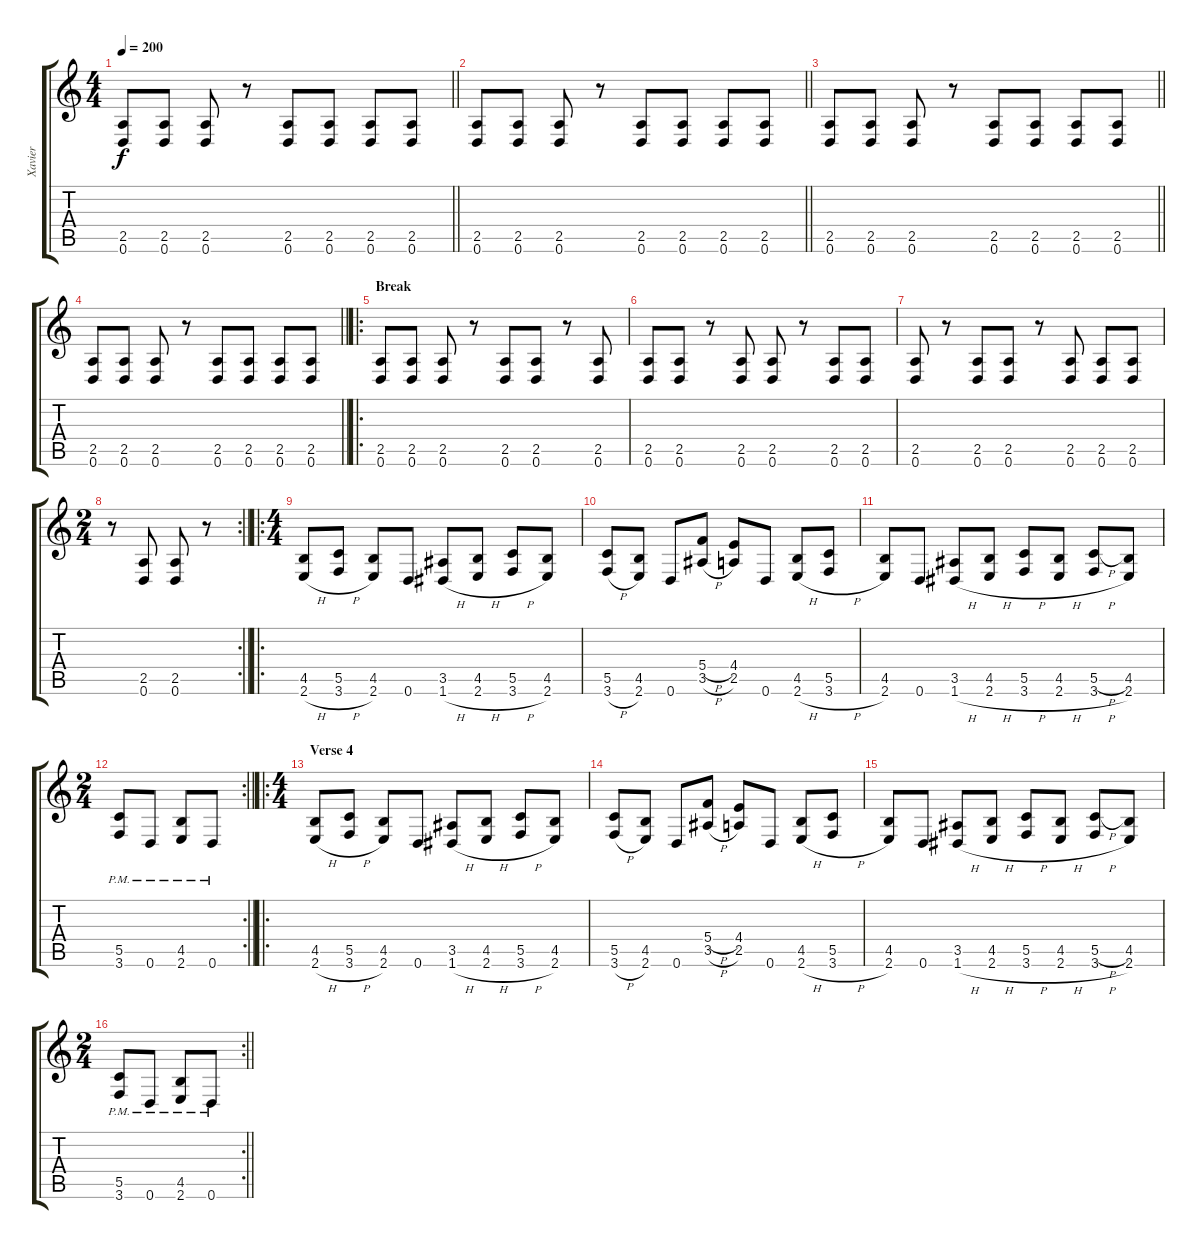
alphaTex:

\track ("Xavier" "Xavier") {instrument distortionguitar}
\staff {score tabs}
\tuning (D4 A3 F3 C3 G2 D2) {hide}
\ts (4 4)
\tempo 200
\clef g2
\barLineRight lightlight
\ks c
(2.5 0.6).8{dy f} (2.5 0.6).8 (2.5 0.6).8 r.8 (2.5 0.6).8 (2.5 0.6).8 (2.5 0.6).8 (2.5 0.6).8 |
\barLineRight lightlight
(2.5 0.6).8 (2.5 0.6).8 (2.5 0.6).8 r.8 (2.5 0.6).8 (2.5 0.6).8 (2.5 0.6).8 (2.5 0.6).8 |
\barLineRight lightlight
(2.5 0.6).8 (2.5 0.6).8 (2.5 0.6).8 r.8 (2.5 0.6).8 (2.5 0.6).8 (2.5 0.6).8 (2.5 0.6).8 |
\barLineRight lightlight
(2.5 0.6).8 (2.5 0.6).8 (2.5 0.6).8 r.8 (2.5 0.6).8 (2.5 0.6).8 (2.5 0.6).8 (2.5 0.6).8 |
\ro
\section ("" "Break")
(2.5 0.6).8 (2.5 0.6).8 (2.5 0.6).8 r.8 (2.5 0.6).8 (2.5 0.6).8 r.8 (2.5 0.6).8 |
(2.5 0.6).8 (2.5 0.6).8 r.8 (2.5 0.6).8 (2.5 0.6).8 r.8 (2.5 0.6).8 (2.5 0.6).8 |
(2.5 0.6).8 r.8 (2.5 0.6).8 (2.5 0.6).8 r.8 (2.5 0.6).8 (2.5 0.6).8 (2.5 0.6).8 |
\rc 2
\ts (2 4)
\barLineRight lightlight
r.8 (2.5 0.6).8 (2.5 0.6).8 r.8 |
\ro
\ts (4 4)
(4.5 2.6{h}).8 (5.5 3.6{h}).8 (4.5 2.6).8 0.6.8 (3.5 1.6{h}).8 (4.5 2.6{h}).8 (5.5 3.6{h}).8 (4.5 2.6).8 |
(5.5 3.6{h}).8 (4.5 2.6).8 0.6.8 (5.4{h} 3.5{h}).8 (4.4 2.5).8 0.6.8 (4.5 2.6{h}).8 (5.5 3.6{h}).8 |
(4.5 2.6).8 0.6.8 (3.5 1.6{h}).8 (4.5 2.6{h}).8 (5.5 3.6{h}).8 (4.5 2.6{h}).8 (5.5{h} 3.6{h}).8 (4.5 2.6).8 |
\rc 2
\ts (2 4)
\barLineRight lightlight
(5.5{pm} 3.6{pm}).8 0.6{pm}.8 (4.5{pm} 2.6{pm}).8 0.6{pm}.8 |
\ro
\ts (4 4)
\section ("" "Verse 4")
(4.5 2.6{h}).8 (5.5 3.6{h}).8 (4.5 2.6).8 0.6.8 (3.5 1.6{h}).8 (4.5 2.6{h}).8 (5.5 3.6{h}).8 (4.5 2.6).8 |
(5.5 3.6{h}).8 (4.5 2.6).8 0.6.8 (5.4{h} 3.5{h}).8 (4.4 2.5).8 0.6.8 (4.5 2.6{h}).8 (5.5 3.6{h}).8 |
(4.5 2.6).8 0.6.8 (3.5 1.6{h}).8 (4.5 2.6{h}).8 (5.5 3.6{h}).8 (4.5 2.6{h}).8 (5.5{h} 3.6{h}).8 (4.5 2.6).8 |
\rc 2
\ts (2 4)
\barLineRight lightlight
(5.5{pm} 3.6{pm}).8 0.6{pm}.8 (4.5{pm} 2.6{pm}).8 0.6{pm}.8
